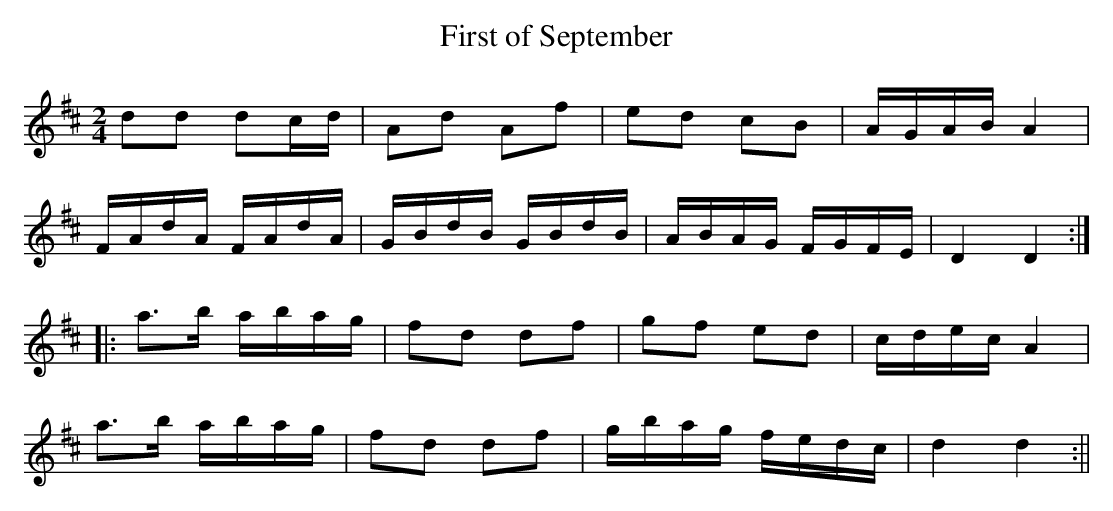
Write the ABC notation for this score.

X:1
T:First of September
M:2/4
L:1/8
K:D
dd dc/d/ | Ad Af | ed cB | A/G/A/B/ A2 |
F/A/d/A/ F/A/d/A/ | G/B/d/B/ G/B/d/B/ | A/B/A/G/ F/G/F/E/ | D2D2 :|
|: a>b a/b/a/g/ | fd df | gf ed | c/d/e/c/ A2 |
a>b a/b/a/g/ | fd df | g/b/a/g/ f/e/d/c/ | d2d2 :||
